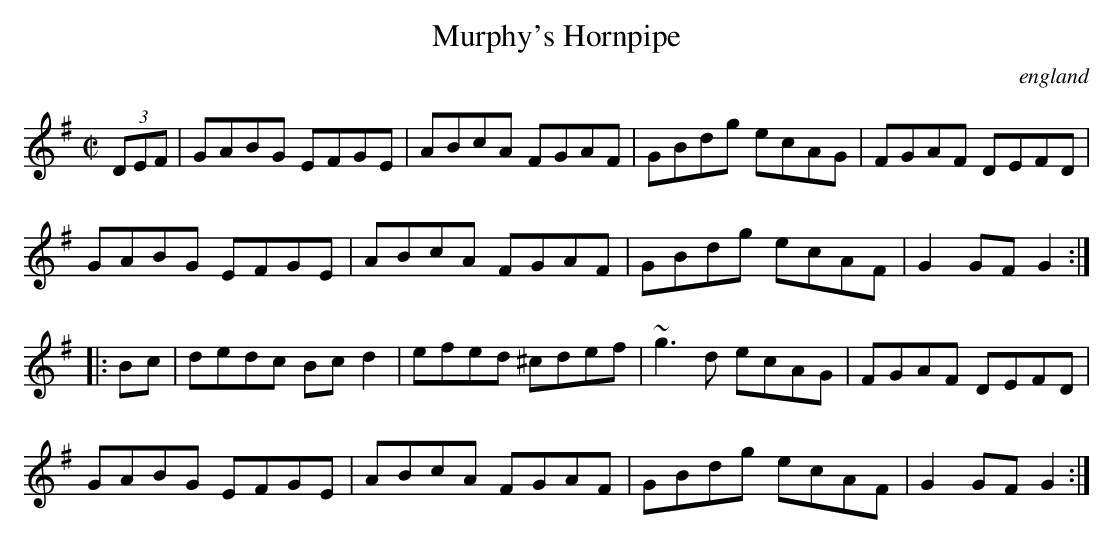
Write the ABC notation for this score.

X:1
T:Murphy's Hornpipe
O:england
M:C|
K:G
(3DEF|GABG EFGE|ABcA FGAF|GBdg ecAG|FGAF DEFD|
GABG EFGE|ABcA FGAF|GBdg ecAF|G2GF G2:|
|:Bc|dedc Bcd2|efed ^cdef|~g3d ecAG|FGAF DEFD|
GABG EFGE|ABcA FGAF|GBdg ecAF|G2GF G2:|
